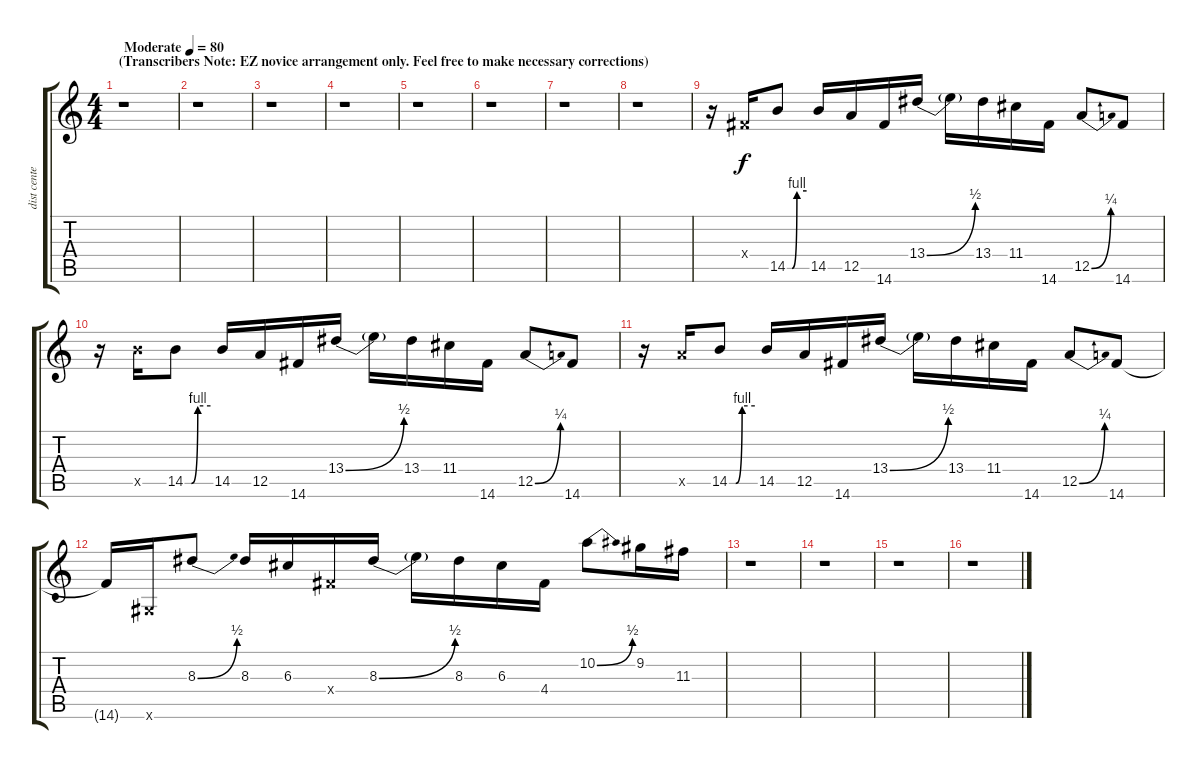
\track ("dist center" "dist cente") {instrument overdrivenguitar}
\staff {score tabs}
\tuning (E4 B3 G3 D3 A2 E2) {hide}
\ts (4 4)
\section ("" "(Transcribers Note: EZ novice arrangement only. Feel free to make necessary corrections)")
\tempo (80 "Moderate")
\clef g2
\ks c
r.1{dy f instrument overdrivenguitar} |
r.1 |
r.1 |
r.1 |
r.1 |
r.1 |
r.1 |
r.1 |
r.16 4.4{x}.16 14.5{be (custom 0 0 15 0 30 4 60 4)}.8 14.5.16 12.5.16 14.6.16 13.4{be (bend 0 0 60 2)}.16 13.4{t}.16 13.4.16 11.4.16 14.6.16 12.5{be (bend 0 0 60 1)}.8 14.6.8 |
r.16 14.5{x}.16 14.5{be (custom 0 0 15 0 30 4 60 4)}.8 14.5.16 12.5.16 14.6.16 13.4{be (bend 0 0 60 2)}.16 13.4{t}.16 13.4.16 11.4.16 14.6.16 12.5{be (bend 0 0 60 1)}.8 14.6.8 |
r.16 12.5{x}.16 14.5{be (custom 0 0 15 0 30 4 60 4)}.8 14.5.16 12.5.16 14.6.16 13.4{be (bend 0 0 60 2)}.16 13.4{t}.16 13.4.16 11.4.16 14.6.16 12.5{be (bend 0 0 60 1)}.8 14.6.8 |
14.6{t}.16 4.6{x}.16 8.3{be (bend 0 0 60 2)}.8 8.3.16 6.3.16 4.4{x}.16 8.3{be (bend 0 0 60 2)}.16 8.3{t}.16 8.3.16 6.3.16 4.4.16 10.2{be (bend 0 0 60 2)}.8 9.2.16 11.3.16 |
r.1 |
r.1 |
r.1 |
r.1
